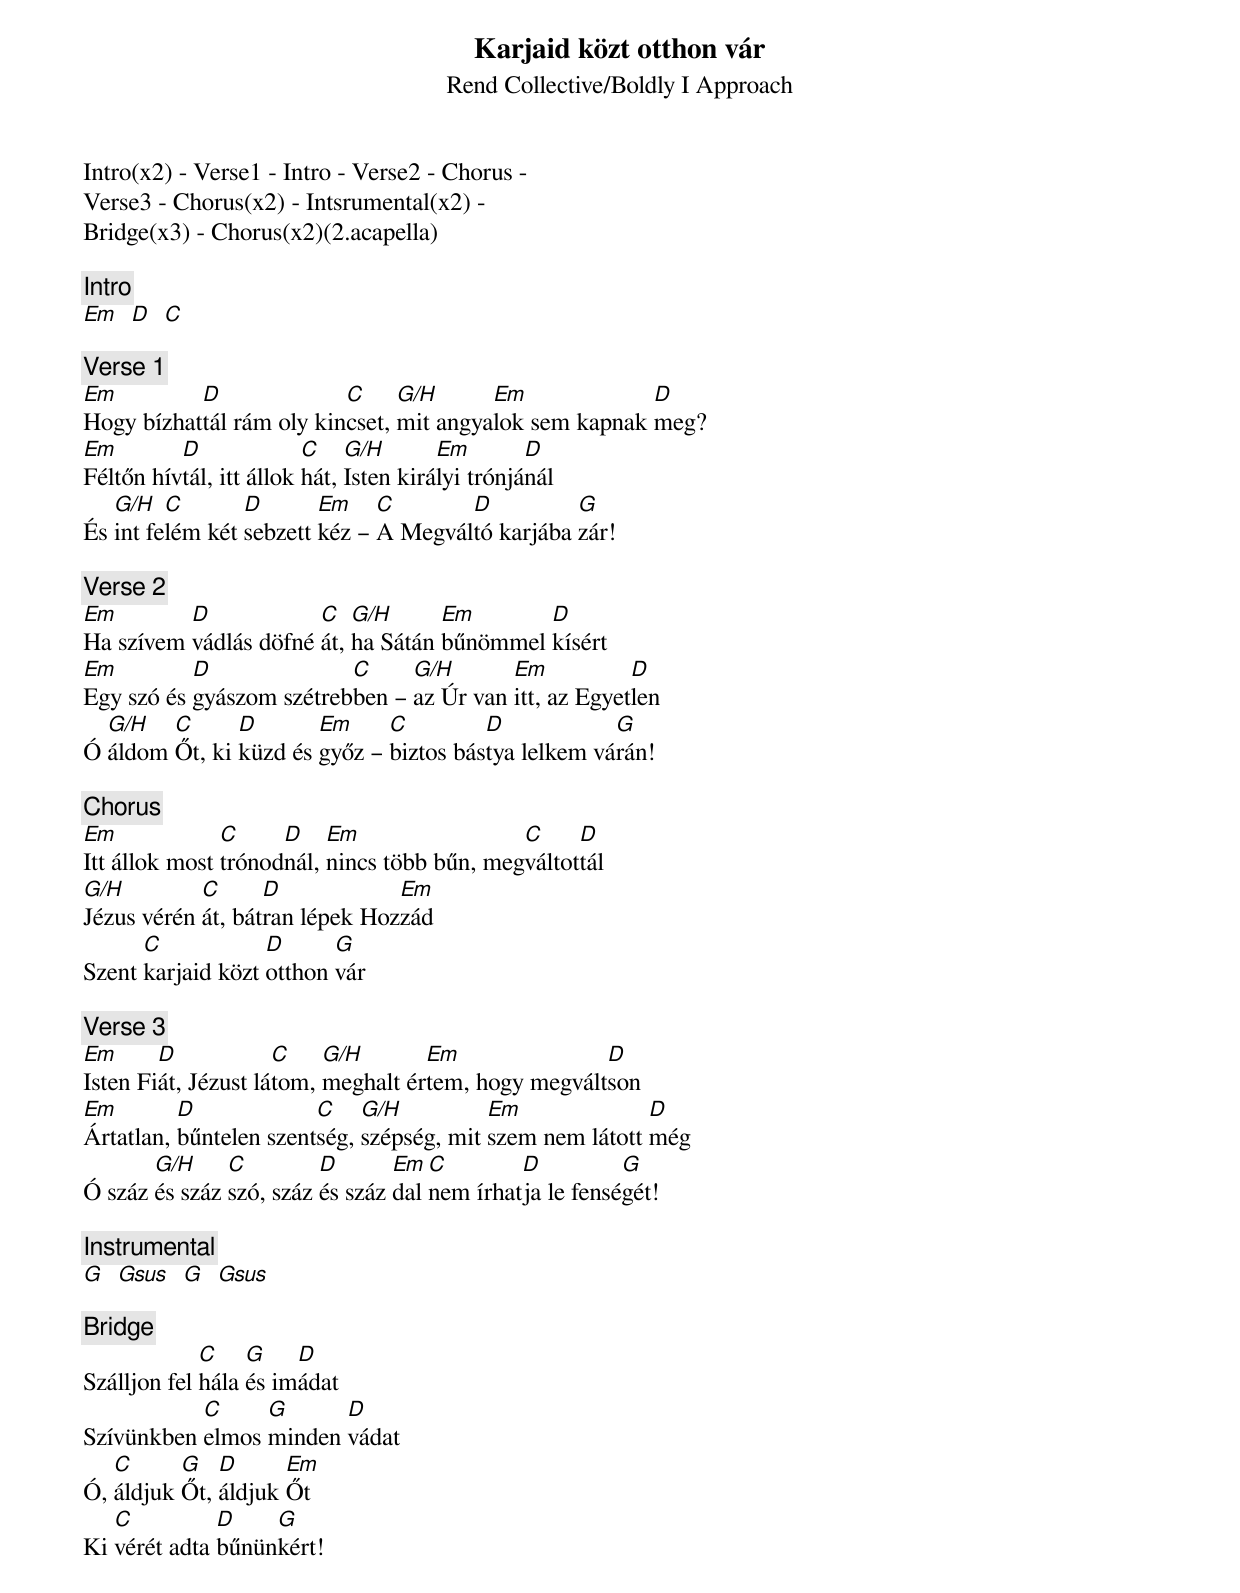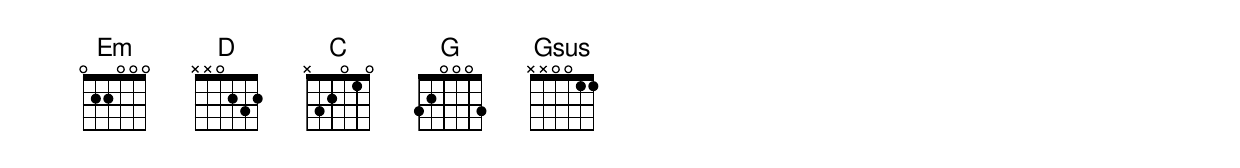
{title: Karjaid közt otthon vár}
{subtitle: Rend Collective/Boldly I Approach}

Intro(x2) - Verse1 - Intro - Verse2 - Chorus -
Verse3 - Chorus(x2) - Intsrumental(x2) -
Bridge(x3) - Chorus(x2)(2.acapella)

{c:Intro}
[Em]  [D]  [C]

{c:Verse 1}
[Em]Hogy bízhat[D]tál rám oly kin[C]cset, [G/H]mit angya[Em]lok sem kapnak [D]meg?
[Em]Féltőn hív[D]tál, itt állok [C]hát, [G/H]Isten kirá[Em]lyi trónjá[D]nál
És [G/H]int fe[C]lém két [D]sebzett [Em]kéz ‒ [C]A Megvál[D]tó karjába [G]zár!

{c:Verse 2}
[Em]Ha szívem [D]vádlás döfné [C]át, [G/H]ha Sátán [Em]bűnömmel [D]kísért
[Em]Egy szó és [D]gyászom szétreb[C]ben ‒ [G/H]az Úr van [Em]itt, az Egyet[D]len
Ó [G/H]áldom [C]Őt, ki [D]küzd és [Em]győz ‒ [C]biztos bás[D]tya lelkem vá[G]rán!

{c:Chorus}
[Em]Itt állok most [C]trónod[D]nál, [Em]nincs több bűn, meg[C]váltot[D]tál
[G/H]Jézus vérén [C]át, bát[D]ran lépek Hoz[Em]zád
Szent [C]karjaid közt [D]otthon [G]vár

{c:Verse 3}
[Em]Isten Fi[D]át, Jézust lá[C]tom, [G/H]meghalt ér[Em]tem, hogy megvált[D]son
[Em]Ártatlan, [D]bűntelen szent[C]ség, [G/H]szépség, mit [Em]szem nem látott [D]még
Ó száz [G/H]és száz [C]szó, száz [D]és száz [Em]dal [C]nem írhat[D]ja le fensé[G]gét!

{c:Instrumental}
[G]  [Gsus]  [G]  [Gsus]

{c:Bridge}
Szálljon fel [C]hála [G]és im[D]ádat
Szívünkben [C]elmos [G]minden [D]vádat
Ó, [C]áldjuk [G]Őt, [D]áldjuk [Em]Őt
Ki [C]vérét adta [D]bűnün[G]kért!
